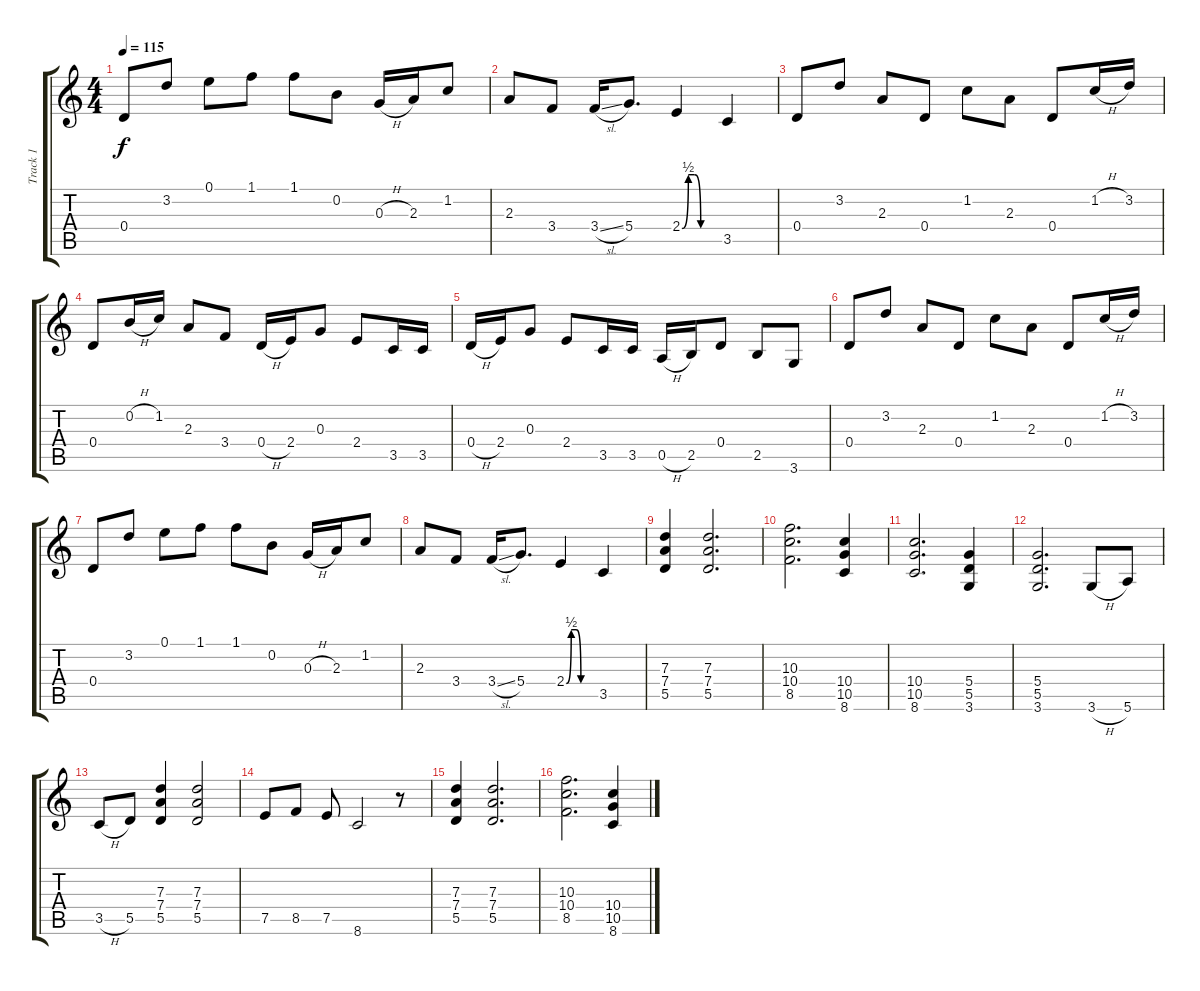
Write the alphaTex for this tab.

\track ("Track 1" "Track 1") {instrument electricguitarjazz}
\staff {score tabs}
\tuning (E4 B3 G3 D3 A2 E2) {hide}
\ts (4 4)
\tempo 115
\clef g2
\ks c
0.4.8{dy f} 3.2.8 0.1.8 1.1.8 1.1.8 0.2.8 0.3{h}.16 2.3.16 1.2.8 |
2.3.8 3.4.8 3.4{sl}.16 5.4.8{d} 2.4{be (custom 0 0 10 2 20 2 30 0 60 0)}.4 3.5.4 |
0.4.8 3.2.8 2.3.8 0.4.8 1.2.8 2.3.8 0.4.8 1.2{h}.16 3.2.16 |
0.4.8 0.2{h}.16 1.2.16 2.3.8 3.4.8 0.4{h}.16 2.4.16 0.3.8 2.4.8 3.5.16 3.5.16 |
0.4{h}.16 2.4.16 0.3.8 2.4.8 3.5.16 3.5.16 0.5{h}.16 2.5.16 0.4.8 2.5.8 3.6.8 |
0.4.8 3.2.8 2.3.8 0.4.8 1.2.8 2.3.8 0.4.8 1.2{h}.16 3.2.16 |
0.4.8 3.2.8 0.1.8 1.1.8 1.1.8 0.2.8 0.3{h}.16 2.3.16 1.2.8 |
2.3.8 3.4.8 3.4{sl}.16 5.4.8{d} 2.4{be (custom 0 0 10 2 20 2 30 0 60 0)}.4 3.5.4 |
(7.3 7.4 5.5).4 (7.3 7.4 5.5).2{d} |
(10.3 10.4 8.5).2{d} (10.4 10.5 8.6).4 |
(10.4 10.5 8.6).2{d} (5.4 5.5 3.6).4 |
(5.4 5.5 3.6).2{d} 3.6{h}.8 5.6.8 |
3.5{h}.8 5.5.8 (7.3 7.4 5.5).4 (7.3 7.4 5.5).2 |
7.5.8 8.5.8 7.5.8 8.6.2 r.8 |
(7.3 7.4 5.5).4 (7.3 7.4 5.5).2{d} |
(10.3 10.4 8.5).2{d} (10.4 10.5 8.6).4
